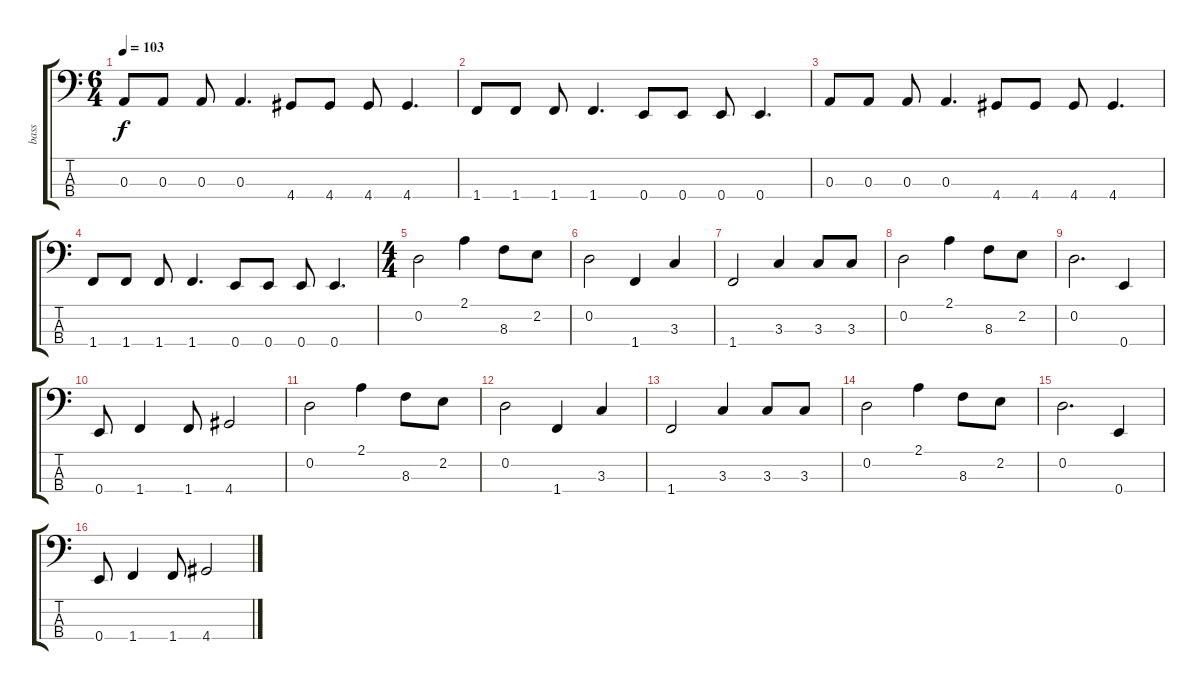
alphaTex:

\track ("bass" "bass") {instrument electricbassfinger}
\staff {score tabs}
\tuning (G2 D2 A1 E1) {hide}
\ts (6 4)
\tempo 103
\clef f4
\ks c
0.3.8{dy f} 0.3.8 0.3.8 0.3.4{d} 4.4.8 4.4.8 4.4.8 4.4.4{d} |
1.4.8 1.4.8 1.4.8 1.4.4{d} 0.4.8 0.4.8 0.4.8 0.4.4{d} |
0.3.8 0.3.8 0.3.8 0.3.4{d} 4.4.8 4.4.8 4.4.8 4.4.4{d} |
1.4.8 1.4.8 1.4.8 1.4.4{d} 0.4.8 0.4.8 0.4.8 0.4.4{d} |
\ts (4 4)
0.2.2 2.1.4 8.3.8 2.2.8 |
0.2.2 1.4.4 3.3.4 |
1.4.2 3.3.4 3.3.8 3.3.8 |
0.2.2 2.1.4 8.3.8 2.2.8 |
0.2.2{d} 0.4.4 |
0.4.8 1.4.4 1.4.8 4.4.2 |
0.2.2 2.1.4 8.3.8 2.2.8 |
0.2.2 1.4.4 3.3.4 |
1.4.2 3.3.4 3.3.8 3.3.8 |
0.2.2 2.1.4 8.3.8 2.2.8 |
0.2.2{d} 0.4.4 |
0.4.8 1.4.4 1.4.8 4.4.2
